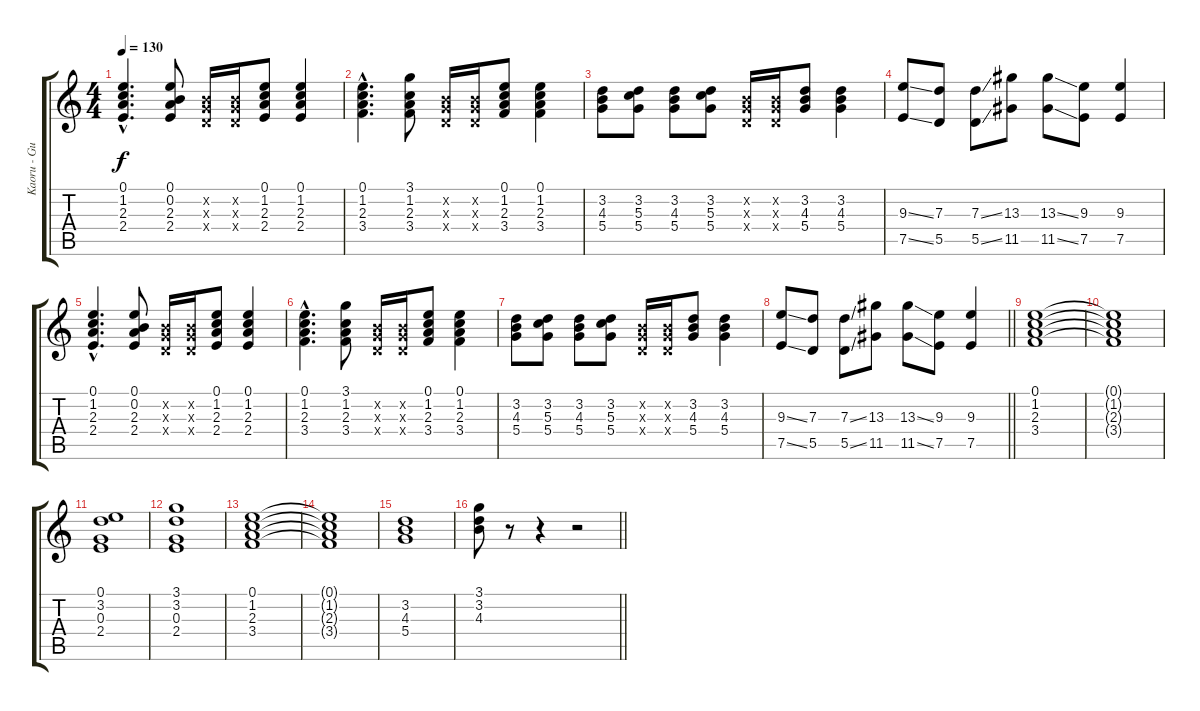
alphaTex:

\track ("Kaoru - Guitar 1" "Kaoru - Gu") {instrument overdrivenguitar}
\staff {score tabs}
\tuning (E4 B3 G3 D3 A2 E2) {hide}
\ts (4 4)
\tempo 130
\clef g2
\ks c
(0.1{hac} 1.2{hac} 2.3{hac} 2.4{hac}).4{d dy f} (0.1 0.2 2.3 2.4).8 (0.2{x} 0.3{x} 0.4{x}).16 (0.2{x} 0.3{x} 0.4{x}).16 (0.1 1.2 2.3 2.4).8 (0.1 1.2 2.3 2.4).4 |
(0.1{hac} 1.2{hac} 2.3{hac} 3.4{hac}).4{d} (3.1 1.2 2.3 3.4).8 (0.2{x} 0.3{x} 0.4{x}).16 (0.2{x} 0.3{x} 0.4{x}).16 (0.1 1.2 2.3 3.4).8 (0.1 1.2 2.3 3.4).4 |
(3.2 4.3 5.4).8 (3.2 5.3 5.4).8 (3.2 4.3 5.4).8 (3.2 5.3 5.4).8 (0.2{x} 0.3{x} 0.4{x}).16 (0.2{x} 0.3{x} 0.4{x}).16 (3.2 4.3 5.4).8 (3.2 4.3 5.4).4 |
(9.3{ss} 7.5{ss}).8 (7.3 5.5).8 (7.3{ss} 5.5{ss}).8 (13.3 11.5).8 (13.3{ss} 11.5{ss}).8 (9.3 7.5).8 (9.3 7.5).4 |
(0.1{hac} 1.2{hac} 2.3{hac} 2.4{hac}).4{d} (0.1 0.2 2.3 2.4).8 (0.2{x} 0.3{x} 0.4{x}).16 (0.2{x} 0.3{x} 0.4{x}).16 (0.1 1.2 2.3 2.4).8 (0.1 1.2 2.3 2.4).4 |
(0.1{hac} 1.2{hac} 2.3{hac} 3.4{hac}).4{d} (3.1 1.2 2.3 3.4).8 (0.2{x} 0.3{x} 0.4{x}).16 (0.2{x} 0.3{x} 0.4{x}).16 (0.1 1.2 2.3 3.4).8 (0.1 1.2 2.3 3.4).4 |
(3.2 4.3 5.4).8 (3.2 5.3 5.4).8 (3.2 4.3 5.4).8 (3.2 5.3 5.4).8 (0.2{x} 0.3{x} 0.4{x}).16 (0.2{x} 0.3{x} 0.4{x}).16 (3.2 4.3 5.4).8 (3.2 4.3 5.4).4 |
\barLineRight lightlight
(9.3{ss} 7.5{ss}).8 (7.3 5.5).8 (7.3{ss} 5.5{ss}).8 (13.3 11.5).8 (13.3{ss} 11.5{ss}).8 (9.3 7.5).8 (9.3 7.5).4 |
(0.1 1.2 2.3 3.4).1 |
(0.1{t} 1.2{t} 2.3{t} 3.4{t}).1 |
(0.1 3.2 0.3 2.4).1 |
(3.1 3.2 0.3 2.4).1 |
(0.1 1.2 2.3 3.4).1 |
(0.1{t} 1.2{t} 2.3{t} 3.4{t}).1 |
(3.2 4.3 5.4).1 |
\barLineRight lightlight
(3.1 3.2 4.3).8 r.8 r.4 r.2
